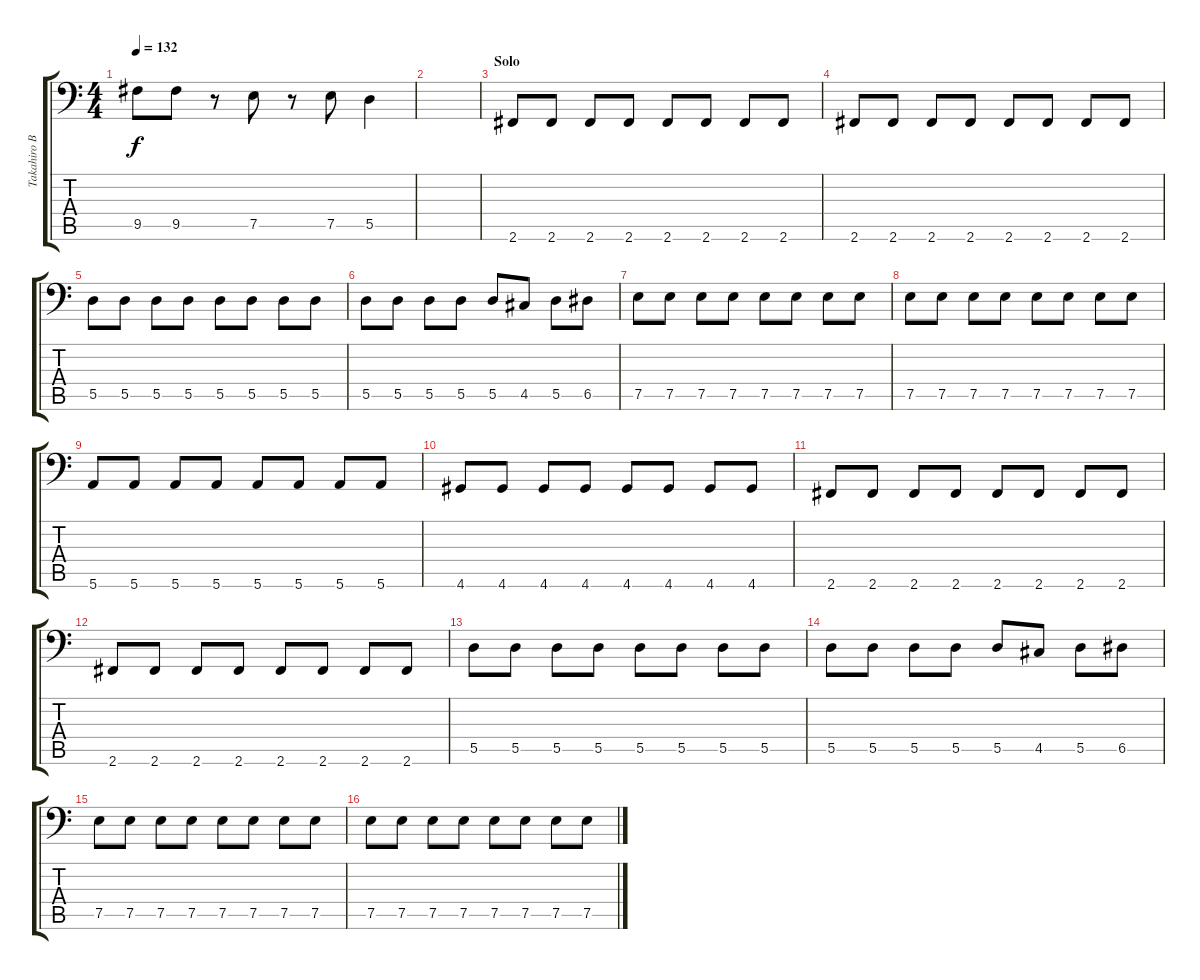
\track ("Takahiro Bass" "Takahiro B") {instrument electricbasspick}
\staff {score tabs}
\tuning (E3 B2 G2 D2 A1 E1) {hide}
\ts (4 4)
\tempo 132
\clef f4
\ks c
9.5.8{dy f} 9.5.8 r.8 7.5.8 r.8 7.5.8 5.5.4 |
|
\section ("" "Solo")
2.6.8 2.6.8 2.6.8 2.6.8 2.6.8 2.6.8 2.6.8 2.6.8 |
2.6.8 2.6.8 2.6.8 2.6.8 2.6.8 2.6.8 2.6.8 2.6.8 |
5.5.8 5.5.8 5.5.8 5.5.8 5.5.8 5.5.8 5.5.8 5.5.8 |
5.5.8 5.5.8 5.5.8 5.5.8 5.5.8 4.5.8 5.5.8 6.5.8 |
7.5.8 7.5.8 7.5.8 7.5.8 7.5.8 7.5.8 7.5.8 7.5.8 |
7.5.8 7.5.8 7.5.8 7.5.8 7.5.8 7.5.8 7.5.8 7.5.8 |
5.6.8 5.6.8 5.6.8 5.6.8 5.6.8 5.6.8 5.6.8 5.6.8 |
4.6.8 4.6.8 4.6.8 4.6.8 4.6.8 4.6.8 4.6.8 4.6.8 |
2.6.8 2.6.8 2.6.8 2.6.8 2.6.8 2.6.8 2.6.8 2.6.8 |
2.6.8 2.6.8 2.6.8 2.6.8 2.6.8 2.6.8 2.6.8 2.6.8 |
5.5.8 5.5.8 5.5.8 5.5.8 5.5.8 5.5.8 5.5.8 5.5.8 |
5.5.8 5.5.8 5.5.8 5.5.8 5.5.8 4.5.8 5.5.8 6.5.8 |
7.5.8 7.5.8 7.5.8 7.5.8 7.5.8 7.5.8 7.5.8 7.5.8 |
7.5.8 7.5.8 7.5.8 7.5.8 7.5.8 7.5.8 7.5.8 7.5.8
